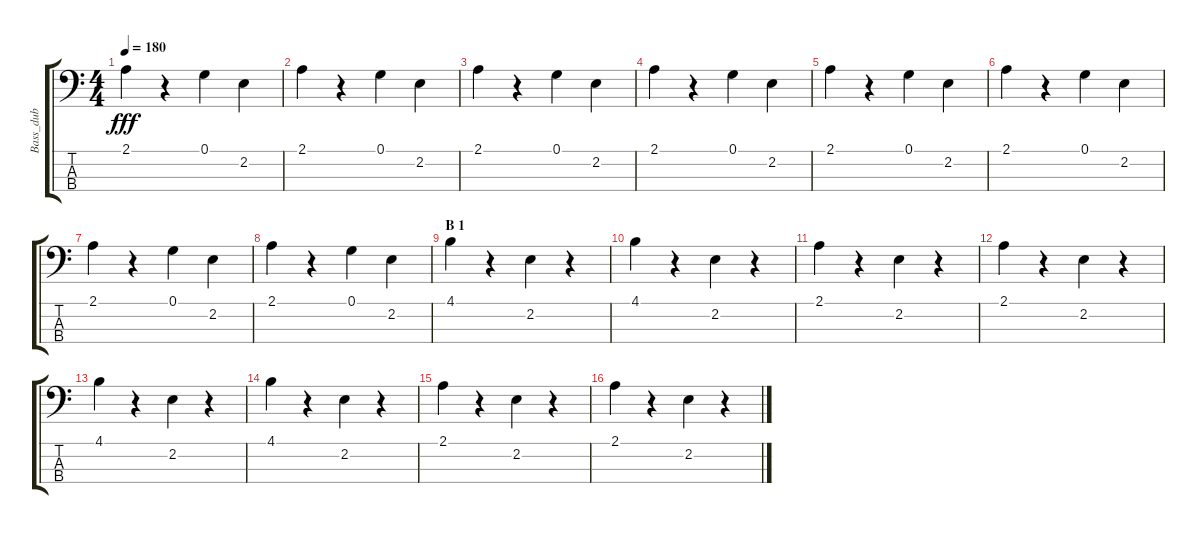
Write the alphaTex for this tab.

\track ("Bass_dub" "Bass_dub") {instrument acousticbass}
\staff {score tabs}
\tuning (G2 D2 A1 E1) {hide}
\ts (4 4)
\tempo 180
\clef f4
\ks c
2.1.4{dy fff} r.4 0.1.4 2.2.4 |
2.1.4 r.4 0.1.4 2.2.4 |
2.1.4 r.4 0.1.4 2.2.4 |
2.1.4 r.4 0.1.4 2.2.4 |
2.1.4 r.4 0.1.4 2.2.4 |
2.1.4 r.4 0.1.4 2.2.4 |
2.1.4 r.4 0.1.4 2.2.4 |
2.1.4 r.4 0.1.4 2.2.4 |
\section ("" "B 1")
4.1.4 r.4 2.2.4 r.4 |
4.1.4 r.4 2.2.4 r.4 |
2.1.4 r.4 2.2.4 r.4 |
2.1.4 r.4 2.2.4 r.4 |
4.1.4 r.4 2.2.4 r.4 |
4.1.4 r.4 2.2.4 r.4 |
2.1.4 r.4 2.2.4 r.4 |
2.1.4 r.4 2.2.4 r.4
